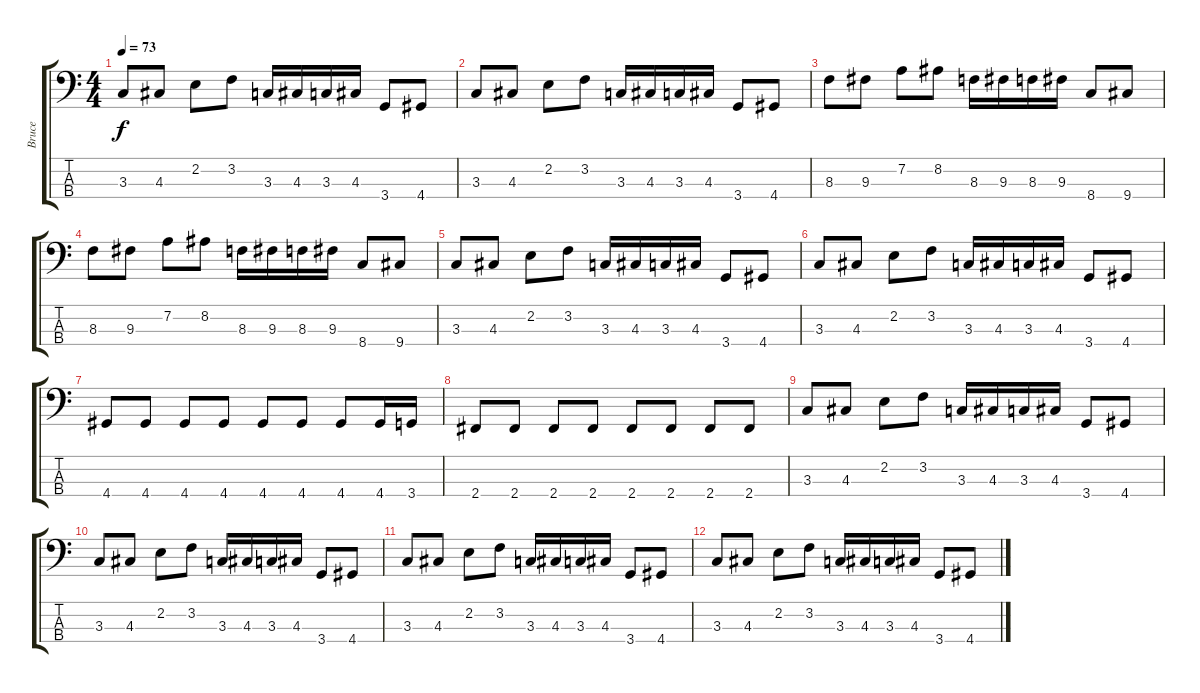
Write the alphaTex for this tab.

\track ("Bruce" "Bruce") {instrument electricbassfinger}
\staff {score tabs}
\tuning (G2 D2 A1 E1) {hide}
\ts (4 4)
\tempo 73
\clef f4
\ks c
3.3.8{dy f} 4.3.8 2.2.8 3.2.8 3.3.16 4.3.16 3.3.16 4.3.16 3.4.8 4.4.8 |
3.3.8 4.3.8 2.2.8 3.2.8 3.3.16 4.3.16 3.3.16 4.3.16 3.4.8 4.4.8 |
8.3.8 9.3.8 7.2.8 8.2.8 8.3.16 9.3.16 8.3.16 9.3.16 8.4.8 9.4.8 |
8.3.8 9.3.8 7.2.8 8.2.8 8.3.16 9.3.16 8.3.16 9.3.16 8.4.8 9.4.8 |
3.3.8 4.3.8 2.2.8 3.2.8 3.3.16 4.3.16 3.3.16 4.3.16 3.4.8 4.4.8 |
3.3.8 4.3.8 2.2.8 3.2.8 3.3.16 4.3.16 3.3.16 4.3.16 3.4.8 4.4.8 |
4.4.8 4.4.8 4.4.8 4.4.8 4.4.8 4.4.8 4.4.8 4.4.16 3.4.16 |
2.4.8 2.4.8 2.4.8 2.4.8 2.4.8 2.4.8 2.4.8 2.4.8 |
3.3.8 4.3.8 2.2.8 3.2.8 3.3.16 4.3.16 3.3.16 4.3.16 3.4.8 4.4.8 |
3.3.8 4.3.8 2.2.8 3.2.8 3.3.16 4.3.16 3.3.16 4.3.16 3.4.8 4.4.8 |
3.3.8 4.3.8 2.2.8 3.2.8 3.3.16 4.3.16 3.3.16 4.3.16 3.4.8 4.4.8 |
3.3.8 4.3.8 2.2.8 3.2.8 3.3.16 4.3.16 3.3.16 4.3.16 3.4.8 4.4.8
